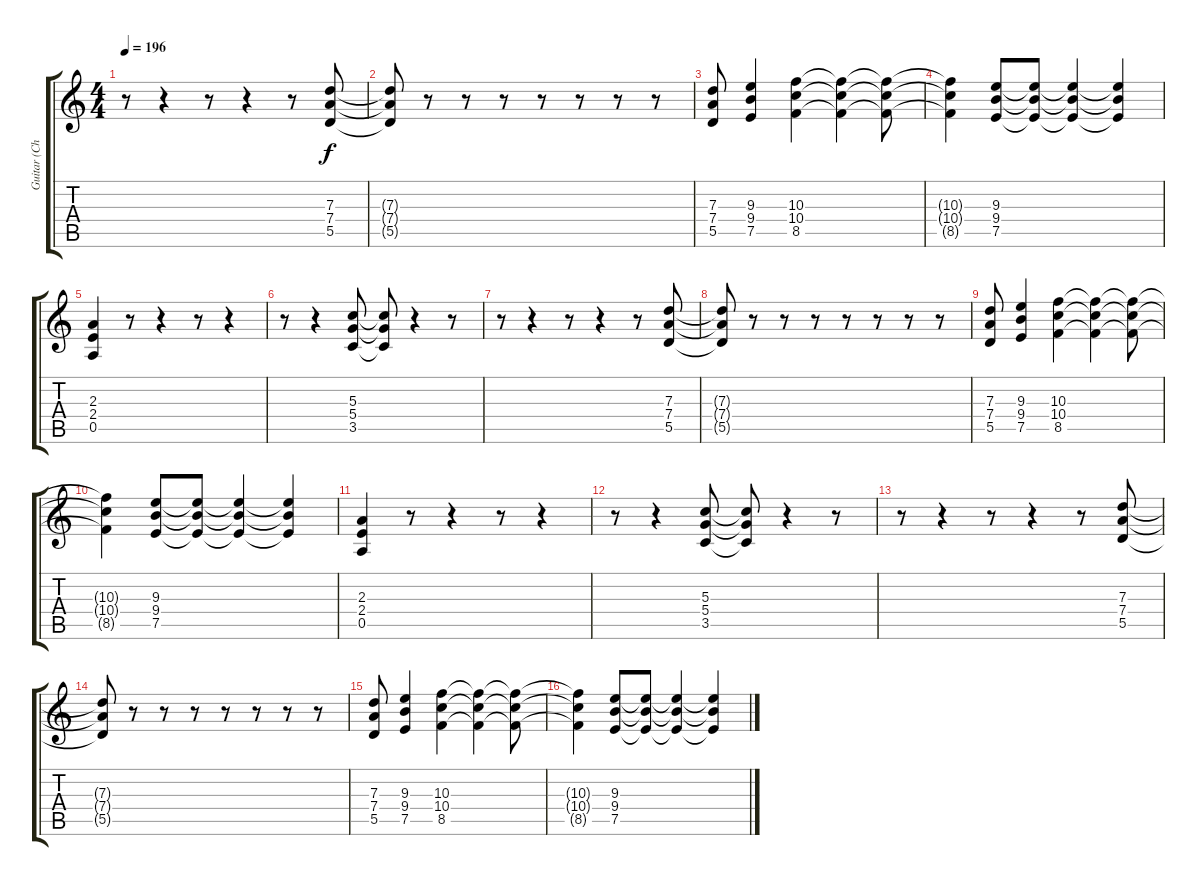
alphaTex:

\track ("Guitar (Chorus)" "Guitar (Ch") {instrument distortionguitar}
\staff {score tabs}
\tuning (E4 B3 G3 D3 A2 E2) {hide}
\ts (4 4)
\tempo 196
\clef g2
\ks c
r.8{dy f} r.4 r.8 r.4 r.8 (7.3 7.4 5.5).8 |
(7.3{t} 7.4{t} 5.5{t}).8 r.8 r.8 r.8 r.8 r.8 r.8 r.8 |
(7.3 7.4 5.5).8 (9.3 9.4 7.5).4 (10.3 10.4 8.5).4 (10.3{t} 10.4{t} 8.5{t}).4 (10.3{t} 10.4{t} 8.5{t}).8 |
(10.3{t} 10.4{t} 8.5{t}).4 (9.3 9.4 7.5).8 (9.3{t} 9.4{t} 7.5{t}).8 (9.3{t} 9.4{t} 7.5{t}).4 (9.3{t} 9.4{t} 7.5{t}).4 |
(2.3 2.4 0.5).4{volume 16} r.8 r.4 r.8 r.4 |
r.8 r.4 (5.3 5.4 3.5).8 (5.3{t} 5.4{t} 3.5{t}).8 r.4 r.8 |
r.8 r.4 r.8 r.4 r.8 (7.3 7.4 5.5).8 |
(7.3{t} 7.4{t} 5.5{t}).8 r.8 r.8 r.8 r.8 r.8 r.8 r.8 |
(7.3 7.4 5.5).8 (9.3 9.4 7.5).4 (10.3 10.4 8.5).4 (10.3{t} 10.4{t} 8.5{t}).4 (10.3{t} 10.4{t} 8.5{t}).8 |
(10.3{t} 10.4{t} 8.5{t}).4 (9.3 9.4 7.5).8 (9.3{t} 9.4{t} 7.5{t}).8 (9.3{t} 9.4{t} 7.5{t}).4 (9.3{t} 9.4{t} 7.5{t}).4 |
(2.3 2.4 0.5).4 r.8 r.4 r.8 r.4 |
r.8 r.4 (5.3 5.4 3.5).8 (5.3{t} 5.4{t} 3.5{t}).8 r.4 r.8 |
r.8 r.4 r.8 r.4 r.8 (7.3 7.4 5.5).8 |
(7.3{t} 7.4{t} 5.5{t}).8 r.8 r.8 r.8 r.8 r.8 r.8 r.8 |
(7.3 7.4 5.5).8 (9.3 9.4 7.5).4 (10.3 10.4 8.5).4 (10.3{t} 10.4{t} 8.5{t}).4 (10.3{t} 10.4{t} 8.5{t}).8 |
(10.3{t} 10.4{t} 8.5{t}).4 (9.3 9.4 7.5).8 (9.3{t} 9.4{t} 7.5{t}).8 (9.3{t} 9.4{t} 7.5{t}).4 (9.3{t} 9.4{t} 7.5{t}).4
